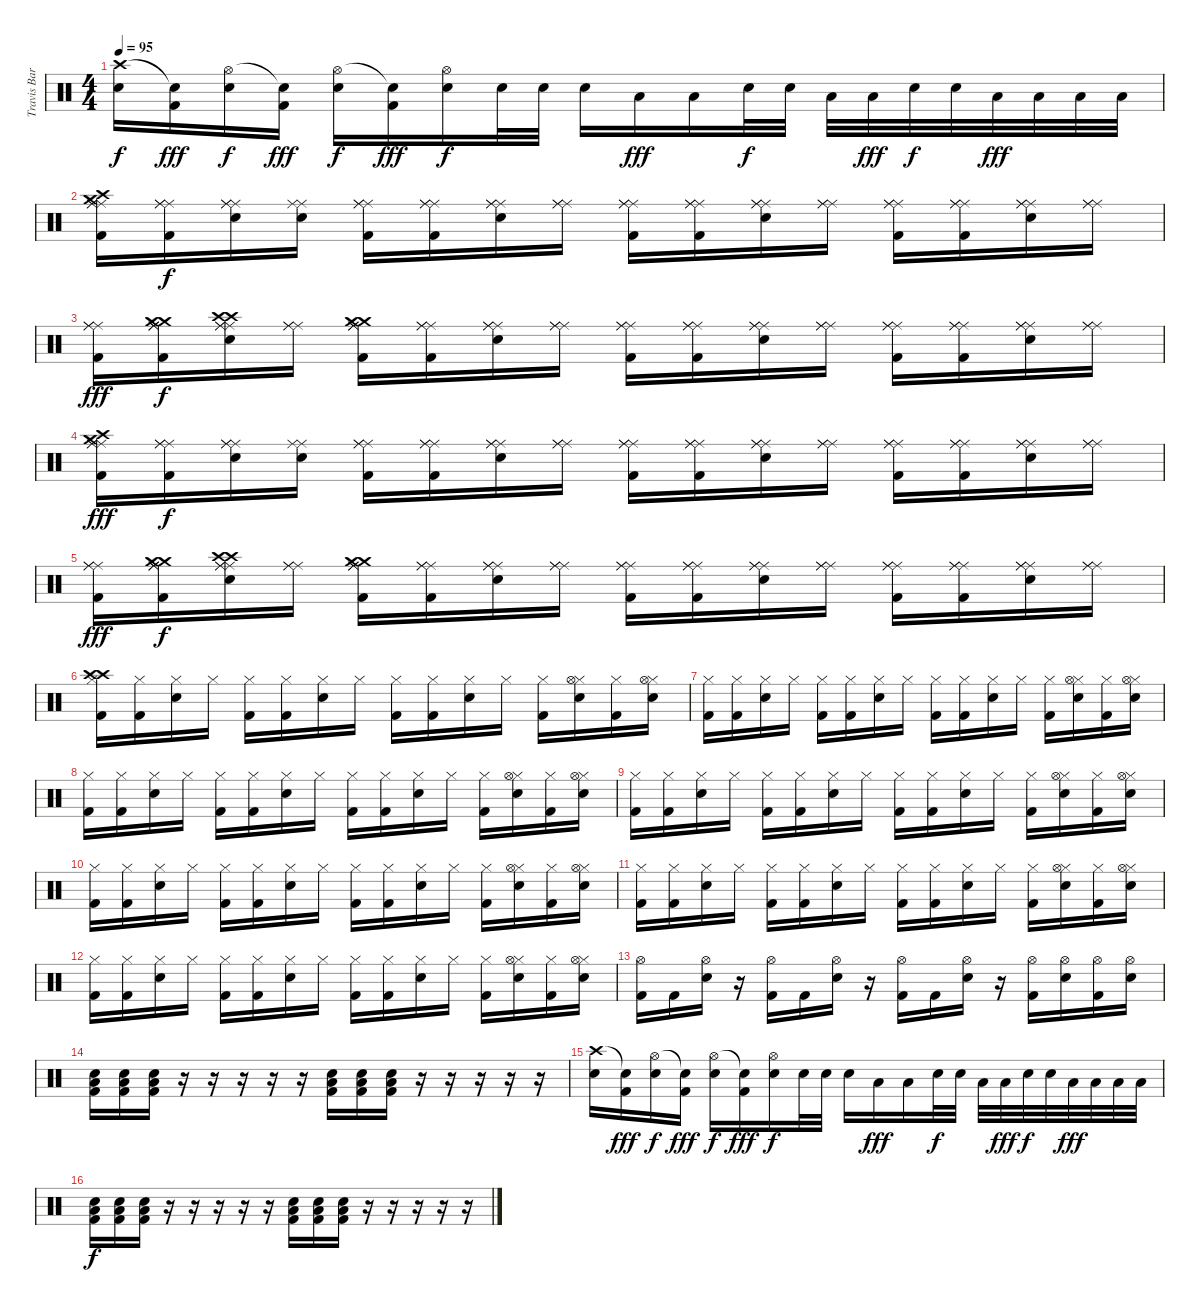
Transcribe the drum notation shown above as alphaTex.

\track ("Travis Barker" "Travis Bar") {instrument percussion}
\staff {score}
\articulation defaults
\ts (4 4)
\tempo 95
\clef neutral
\ks c
("Crash high (hit)" "Snare (hit) 2").16{dy f} ("Snare (hit)"{t} "Kick (hit) 2").16{dy fff} ("Hi-Hat (open)" "Snare (hit) 2").16{dy f} ("Snare (hit)"{t} "Kick (hit) 2").16{dy fff} ("Hi-Hat (open)" "Snare (hit) 2").16{dy f} ("Snare (hit)"{t} "Kick (hit) 2").16{dy fff} ("Hi-Hat (open)" "Snare (hit) 2").16{dy f} "Snare (hit) 2".32 "Snare (hit) 2".32 "Snare (hit) 2".16 "Low Tom (hit)".16{dy fff} "Low Floor Tom (hit)".16 "Snare (hit) 2".32{dy f} "Snare (hit) 2".32 "Low Tom (hit)".32 "Low Tom (hit)".32{dy fff} "Snare (hit) 2".32{dy f} "Snare (hit) 2".32 "Low Floor Tom (hit)".32{dy fff} "Low Floor Tom (hit)".32 "Low Floor Tom (hit)".32 "Low Floor Tom (hit)".32 |
("Ride (middle)" "Kick (hit) 2" "Crash high (hit)" "Crash medium (hit)" "Ride (middle)" "Ride (middle)").16 ("Ride (middle)" "Kick (hit) 2" "Ride (middle)" "Ride (middle)").16{dy f} ("Ride (middle)" "Snare (hit) 2" "Ride (middle)" "Ride (middle)").16 ("Ride (middle)" "Snare (hit)" "Ride (middle)").16 ("Ride (middle)" "Kick (hit) 2" "Ride (middle)" "Ride (middle)").16 ("Ride (middle)" "Kick (hit) 2" "Ride (middle)" "Ride (middle)").16 ("Ride (middle)" "Snare (hit) 2" "Ride (middle)" "Ride (middle)").16 ("Ride (middle)" "Ride (middle)" "Ride (middle)").16 ("Ride (middle)" "Kick (hit) 2" "Ride (middle)" "Ride (middle)").16 ("Ride (middle)" "Kick (hit) 2" "Ride (middle)" "Ride (middle)").16 ("Ride (middle)" "Snare (hit) 2" "Ride (middle)" "Ride (middle)").16 ("Ride (middle)" "Ride (middle)" "Ride (middle)").16 ("Ride (middle)" "Kick (hit) 2" "Ride (middle)" "Ride (middle)").16 ("Ride (middle)" "Kick (hit) 2" "Ride (middle)" "Ride (middle)").16 ("Ride (middle)" "Snare (hit) 2" "Ride (middle)" "Ride (middle)").16 ("Ride (middle)" "Ride (middle)" "Ride (middle)").16 |
("Ride (middle)" "Kick (hit) 2" "Ride (middle)" "Ride (middle)").16{dy fff} ("Ride (middle)" "Kick (hit) 2" "Crash medium (hit)" "Crash medium (hit)" "Ride (middle)" "Ride (middle)").16{dy f} ("Ride (middle)" "Snare (hit) 2" "Crash high (hit)" "Crash high (hit)" "Ride (middle)" "Ride (middle)").16 ("Ride (middle)" "Ride (middle)" "Ride (middle)").16 ("Ride (middle)" "Kick (hit) 2" "Crash medium (hit)" "Crash medium (hit)" "Ride (middle)" "Ride (middle)").16 ("Ride (middle)" "Kick (hit) 2" "Ride (middle)" "Ride (middle)").16 ("Ride (middle)" "Snare (hit) 2" "Ride (middle)" "Ride (middle)").16 ("Ride (middle)" "Ride (middle)" "Ride (middle)").16 ("Ride (middle)" "Kick (hit) 2" "Ride (middle)" "Ride (middle)").16 ("Ride (middle)" "Kick (hit) 2" "Ride (middle)" "Ride (middle)").16 ("Ride (middle)" "Snare (hit) 2" "Ride (middle)" "Ride (middle)").16 ("Ride (middle)" "Ride (middle)" "Ride (middle)").16 ("Ride (middle)" "Kick (hit) 2" "Ride (middle)" "Ride (middle)").16 ("Ride (middle)" "Kick (hit) 2" "Ride (middle)" "Ride (middle)").16 ("Ride (middle)" "Snare (hit) 2" "Ride (middle)" "Ride (middle)").16 ("Ride (middle)" "Ride (middle)" "Ride (middle)").16 |
("Ride (middle)" "Kick (hit) 2" "Crash high (hit)" "Crash medium (hit)" "Ride (middle)" "Ride (middle)").16{dy fff} ("Ride (middle)" "Kick (hit) 2" "Ride (middle)" "Ride (middle)").16{dy f} ("Ride (middle)" "Snare (hit) 2" "Ride (middle)" "Ride (middle)").16 ("Ride (middle)" "Snare (hit)" "Ride (middle)").16 ("Ride (middle)" "Kick (hit) 2" "Ride (middle)" "Ride (middle)").16 ("Ride (middle)" "Kick (hit) 2" "Ride (middle)" "Ride (middle)").16 ("Ride (middle)" "Snare (hit) 2" "Ride (middle)" "Ride (middle)").16 ("Ride (middle)" "Ride (middle)" "Ride (middle)").16 ("Ride (middle)" "Kick (hit) 2" "Ride (middle)" "Ride (middle)").16 ("Ride (middle)" "Kick (hit) 2" "Ride (middle)" "Ride (middle)").16 ("Ride (middle)" "Snare (hit) 2" "Ride (middle)" "Ride (middle)").16 ("Ride (middle)" "Ride (middle)" "Ride (middle)").16 ("Ride (middle)" "Kick (hit) 2" "Ride (middle)" "Ride (middle)").16 ("Ride (middle)" "Kick (hit) 2" "Ride (middle)" "Ride (middle)").16 ("Ride (middle)" "Snare (hit) 2" "Ride (middle)" "Ride (middle)").16 ("Ride (middle)" "Ride (middle)" "Ride (middle)").16 |
("Ride (middle)" "Kick (hit) 2" "Ride (middle)" "Ride (middle)").16{dy fff} ("Ride (middle)" "Kick (hit) 2" "Crash medium (hit)" "Crash medium (hit)" "Ride (middle)" "Ride (middle)").16{dy f} ("Ride (middle)" "Snare (hit) 2" "Crash high (hit)" "Crash high (hit)" "Ride (middle)" "Ride (middle)").16 ("Ride (middle)" "Ride (middle)" "Ride (middle)").16 ("Ride (middle)" "Kick (hit) 2" "Crash medium (hit)" "Crash medium (hit)" "Ride (middle)" "Ride (middle)").16 ("Ride (middle)" "Kick (hit) 2" "Ride (middle)" "Ride (middle)").16 ("Ride (middle)" "Snare (hit) 2" "Ride (middle)" "Ride (middle)").16 ("Ride (middle)" "Ride (middle)" "Ride (middle)").16 ("Ride (middle)" "Kick (hit) 2" "Ride (middle)" "Ride (middle)").16 ("Ride (middle)" "Kick (hit) 2" "Ride (middle)" "Ride (middle)").16 ("Ride (middle)" "Snare (hit) 2" "Ride (middle)" "Ride (middle)").16 ("Ride (middle)" "Ride (middle)" "Ride (middle)").16 ("Ride (middle)" "Kick (hit) 2" "Ride (middle)" "Ride (middle)").16 ("Ride (middle)" "Kick (hit) 2" "Ride (middle)" "Ride (middle)").16 ("Ride (middle)" "Snare (hit) 2" "Ride (middle)" "Ride (middle)").16 ("Ride (middle)" "Ride (middle)" "Ride (middle)").16 |
("Hi-Hat (closed)" "Kick (hit) 2" "Crash high (hit)" "Crash high (hit)").16 ("Hi-Hat (closed)" "Kick (hit) 2").16 ("Hi-Hat (closed)" "Snare (hit) 2").16 "Hi-Hat (closed)".16 ("Hi-Hat (closed)" "Kick (hit) 2").16 ("Hi-Hat (closed)" "Kick (hit) 2").16 ("Hi-Hat (closed)" "Snare (hit) 2").16 "Hi-Hat (closed)".16 ("Hi-Hat (closed)" "Kick (hit) 2").16 ("Hi-Hat (closed)" "Kick (hit) 2").16 ("Hi-Hat (closed)" "Snare (hit) 2").16 "Hi-Hat (closed)".16 ("Hi-Hat (closed)" "Kick (hit) 2").16 ("Hi-Hat (closed)" "Hi-Hat (open)" "Snare (hit) 2").16 ("Hi-Hat (closed)" "Kick (hit) 2").16 ("Hi-Hat (closed)" "Hi-Hat (open)" "Snare (hit) 2").16 |
("Hi-Hat (closed)" "Kick (hit) 2").16 ("Hi-Hat (closed)" "Kick (hit) 2").16 ("Hi-Hat (closed)" "Snare (hit) 2").16 "Hi-Hat (closed)".16 ("Hi-Hat (closed)" "Kick (hit) 2").16 ("Hi-Hat (closed)" "Kick (hit) 2").16 ("Hi-Hat (closed)" "Snare (hit) 2").16 "Hi-Hat (closed)".16 ("Hi-Hat (closed)" "Kick (hit) 2").16 ("Hi-Hat (closed)" "Kick (hit) 2").16 ("Hi-Hat (closed)" "Snare (hit) 2").16 "Hi-Hat (closed)".16 ("Hi-Hat (closed)" "Kick (hit) 2").16 ("Hi-Hat (closed)" "Hi-Hat (open)" "Snare (hit) 2").16 ("Hi-Hat (closed)" "Kick (hit) 2").16 ("Hi-Hat (closed)" "Hi-Hat (open)" "Snare (hit) 2").16 |
("Hi-Hat (closed)" "Kick (hit) 2").16 ("Hi-Hat (closed)" "Kick (hit) 2").16 ("Hi-Hat (closed)" "Snare (hit) 2").16 "Hi-Hat (closed)".16 ("Hi-Hat (closed)" "Kick (hit) 2").16 ("Hi-Hat (closed)" "Kick (hit) 2").16 ("Hi-Hat (closed)" "Snare (hit) 2").16 "Hi-Hat (closed)".16 ("Hi-Hat (closed)" "Kick (hit) 2").16 ("Hi-Hat (closed)" "Kick (hit) 2").16 ("Hi-Hat (closed)" "Snare (hit) 2").16 "Hi-Hat (closed)".16 ("Hi-Hat (closed)" "Kick (hit) 2").16 ("Hi-Hat (closed)" "Hi-Hat (open)" "Snare (hit) 2").16 ("Hi-Hat (closed)" "Kick (hit) 2").16 ("Hi-Hat (closed)" "Hi-Hat (open)" "Snare (hit) 2").16 |
("Hi-Hat (closed)" "Kick (hit) 2").16 ("Hi-Hat (closed)" "Kick (hit) 2").16 ("Hi-Hat (closed)" "Snare (hit) 2").16 "Hi-Hat (closed)".16 ("Hi-Hat (closed)" "Kick (hit) 2").16 ("Hi-Hat (closed)" "Kick (hit) 2").16 ("Hi-Hat (closed)" "Snare (hit) 2").16 "Hi-Hat (closed)".16 ("Hi-Hat (closed)" "Kick (hit) 2").16 ("Hi-Hat (closed)" "Kick (hit) 2").16 ("Hi-Hat (closed)" "Snare (hit) 2").16 "Hi-Hat (closed)".16 ("Hi-Hat (closed)" "Kick (hit) 2").16 ("Hi-Hat (closed)" "Hi-Hat (open)" "Snare (hit) 2").16 ("Hi-Hat (closed)" "Kick (hit) 2").16 ("Hi-Hat (closed)" "Hi-Hat (open)" "Snare (hit) 2").16 |
("Hi-Hat (closed)" "Kick (hit) 2").16 ("Hi-Hat (closed)" "Kick (hit) 2").16 ("Hi-Hat (closed)" "Snare (hit) 2").16 "Hi-Hat (closed)".16 ("Hi-Hat (closed)" "Kick (hit) 2").16 ("Hi-Hat (closed)" "Kick (hit) 2").16 ("Hi-Hat (closed)" "Snare (hit) 2").16 "Hi-Hat (closed)".16 ("Hi-Hat (closed)" "Kick (hit) 2").16 ("Hi-Hat (closed)" "Kick (hit) 2").16 ("Hi-Hat (closed)" "Snare (hit) 2").16 "Hi-Hat (closed)".16 ("Hi-Hat (closed)" "Kick (hit) 2").16 ("Hi-Hat (closed)" "Hi-Hat (open)" "Snare (hit) 2").16 ("Hi-Hat (closed)" "Kick (hit) 2").16 ("Hi-Hat (closed)" "Hi-Hat (open)" "Snare (hit) 2").16 |
("Hi-Hat (closed)" "Kick (hit) 2").16 ("Hi-Hat (closed)" "Kick (hit) 2").16 ("Hi-Hat (closed)" "Snare (hit) 2").16 "Hi-Hat (closed)".16 ("Hi-Hat (closed)" "Kick (hit) 2").16 ("Hi-Hat (closed)" "Kick (hit) 2").16 ("Hi-Hat (closed)" "Snare (hit) 2").16 "Hi-Hat (closed)".16 ("Hi-Hat (closed)" "Kick (hit) 2").16 ("Hi-Hat (closed)" "Kick (hit) 2").16 ("Hi-Hat (closed)" "Snare (hit) 2").16 "Hi-Hat (closed)".16 ("Hi-Hat (closed)" "Kick (hit) 2").16 ("Hi-Hat (closed)" "Hi-Hat (open)" "Snare (hit) 2").16 ("Hi-Hat (closed)" "Kick (hit) 2").16 ("Hi-Hat (closed)" "Hi-Hat (open)" "Snare (hit) 2").16 |
("Hi-Hat (closed)" "Kick (hit) 2").16 ("Hi-Hat (closed)" "Kick (hit) 2").16 ("Hi-Hat (closed)" "Snare (hit) 2").16 "Hi-Hat (closed)".16 ("Hi-Hat (closed)" "Kick (hit) 2").16 ("Hi-Hat (closed)" "Kick (hit) 2").16 ("Hi-Hat (closed)" "Snare (hit) 2").16 "Hi-Hat (closed)".16 ("Hi-Hat (closed)" "Kick (hit) 2").16 ("Hi-Hat (closed)" "Kick (hit) 2").16 ("Hi-Hat (closed)" "Snare (hit) 2").16 "Hi-Hat (closed)".16 ("Hi-Hat (closed)" "Kick (hit) 2").16 ("Hi-Hat (closed)" "Hi-Hat (open)" "Snare (hit) 2").16 ("Hi-Hat (closed)" "Kick (hit) 2").16 ("Hi-Hat (closed)" "Hi-Hat (open)" "Snare (hit) 2").16 |
("Hi-Hat (open)" "Kick (hit) 2").16 "Kick (hit) 2".16 ("Hi-Hat (open)" "Snare (hit) 2").16 r.16 ("Hi-Hat (open)" "Kick (hit) 2").16 "Kick (hit) 2".16 ("Hi-Hat (open)" "Snare (hit) 2").16 r.16 ("Hi-Hat (open)" "Kick (hit) 2").16 "Kick (hit) 2".16 ("Hi-Hat (open)" "Snare (hit) 2").16 r.16 ("Hi-Hat (open)" "Kick (hit) 2").16 ("Hi-Hat (open)" "Snare (hit) 2").16 ("Hi-Hat (open)" "Kick (hit) 2").16 ("Hi-Hat (open)" "Snare (hit) 2").16 |
("Snare (hit) 2" "Kick (hit) 2" "Low Floor Tom (hit)").16 ("Snare (hit) 2" "Kick (hit) 2" "Low Floor Tom (hit)").16 ("Snare (hit) 2" "Kick (hit) 2" "Low Floor Tom (hit)").16 r.16 r.16 r.16 r.16 r.16 ("Snare (hit) 2" "Kick (hit) 2" "Low Floor Tom (hit)").16 ("Snare (hit) 2" "Kick (hit) 2" "Low Floor Tom (hit)").16 ("Snare (hit) 2" "Kick (hit) 2" "Low Floor Tom (hit)").16 r.16 r.16 r.16 r.16 r.16 |
("Crash high (hit)" "Snare (hit) 2").16 ("Snare (hit)"{t} "Kick (hit) 2").16{dy fff} ("Hi-Hat (open)" "Snare (hit) 2").16{dy f} ("Snare (hit)"{t} "Kick (hit) 2").16{dy fff} ("Hi-Hat (open)" "Snare (hit) 2").16{dy f} ("Snare (hit)"{t} "Kick (hit) 2").16{dy fff} ("Hi-Hat (open)" "Snare (hit) 2").16{dy f} "Snare (hit) 2".32 "Snare (hit) 2".32 "Snare (hit) 2".16 "Low Tom (hit)".16{dy fff} "Low Floor Tom (hit)".16 "Snare (hit) 2".32{dy f} "Snare (hit) 2".32 "Low Tom (hit)".32 "Low Tom (hit)".32{dy fff} "Snare (hit) 2".32{dy f} "Snare (hit) 2".32 "Low Floor Tom (hit)".32{dy fff} "Low Floor Tom (hit)".32 "Low Floor Tom (hit)".32 "Low Floor Tom (hit)".32 |
("Snare (hit) 2" "Kick (hit) 2" "Low Floor Tom (hit)").16{dy f} ("Snare (hit) 2" "Kick (hit) 2" "Low Floor Tom (hit)").16 ("Snare (hit) 2" "Kick (hit) 2" "Low Floor Tom (hit)").16 r.16 r.16 r.16 r.16 r.16 ("Snare (hit) 2" "Kick (hit) 2" "Low Floor Tom (hit)").16 ("Snare (hit) 2" "Kick (hit) 2" "Low Floor Tom (hit)").16 ("Snare (hit) 2" "Kick (hit) 2" "Low Floor Tom (hit)").16 r.16 r.16 r.16 r.16 r.16
